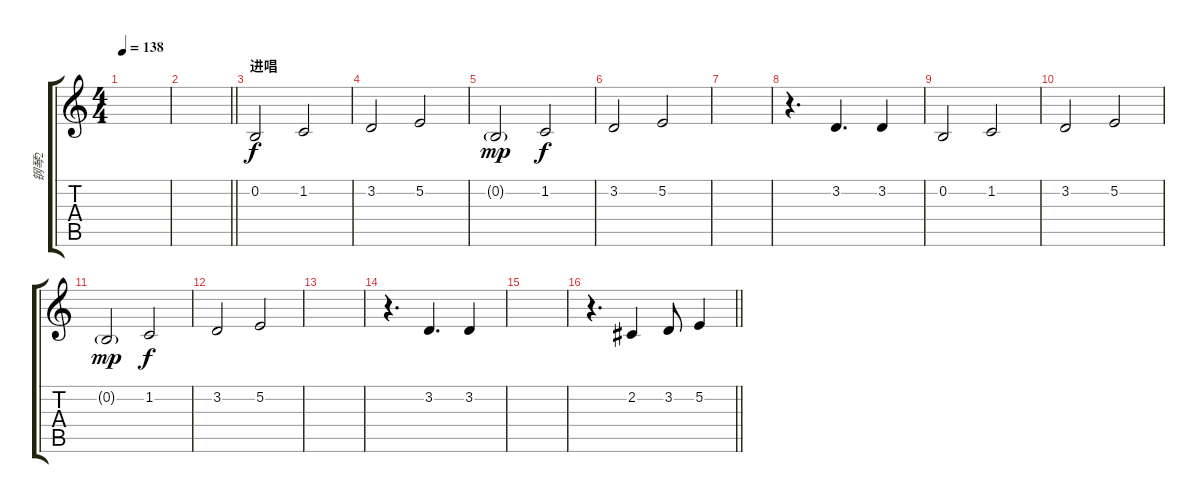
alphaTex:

\track ("钢琴2" "钢琴2") {instrument acousticgrandpiano}
\staff {score tabs}
\tuning (E4 B3 G3 D3 A2 E2) {hide}
\ts (4 4)
\tempo 138
\clef g2
\ks c
|
\barLineRight lightlight
|
\section ("" "进唱")
0.2.2 1.2.2 |
3.2.2 5.2.2 |
0.2{g}.2{dy mp} 1.2.2{dy f} |
3.2.2 5.2.2 |
|
r.4{d} 3.2.4{d} 3.2.4 |
0.2.2 1.2.2 |
3.2.2 5.2.2 |
0.2{g}.2{dy mp} 1.2.2{dy f} |
3.2.2 5.2.2 |
|
r.4{d} 3.2.4{d} 3.2.4 |
|
\barLineRight lightlight
r.4{d} 2.2.4 3.2.8 5.2.4
